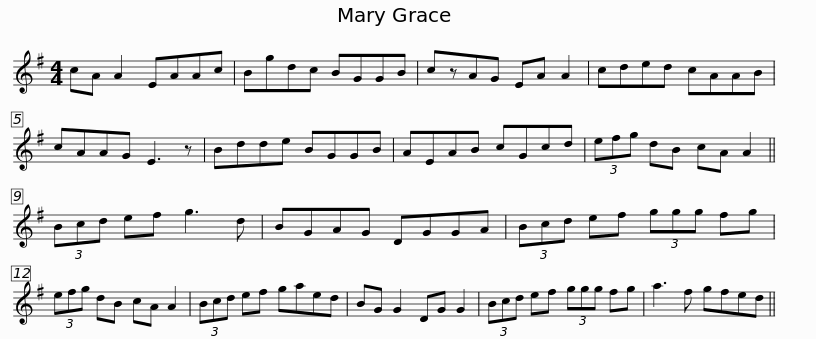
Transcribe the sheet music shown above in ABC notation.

X:1
L:1/8
M:4/4
I:linebreak $
K:G
V:1 treble
V:1
 cA A2 EAAc | Bgdc BGGB | czAG EA A2 | cded cAAB | cAAG E3 z | %5
 Bdde BGGB |$ AEAB cGcd | (3efg dB cA A2 || (3Bcd ef g3 d | BGAG DGGA | %10
 (3Bcd ef (3ggg fg |$ (3efg dB cA A2 | (3Bcd ef gaed | BG G2 DG G2 | (3Bcd ef (3ggg fg | %15
 a3 f gfed || %16
